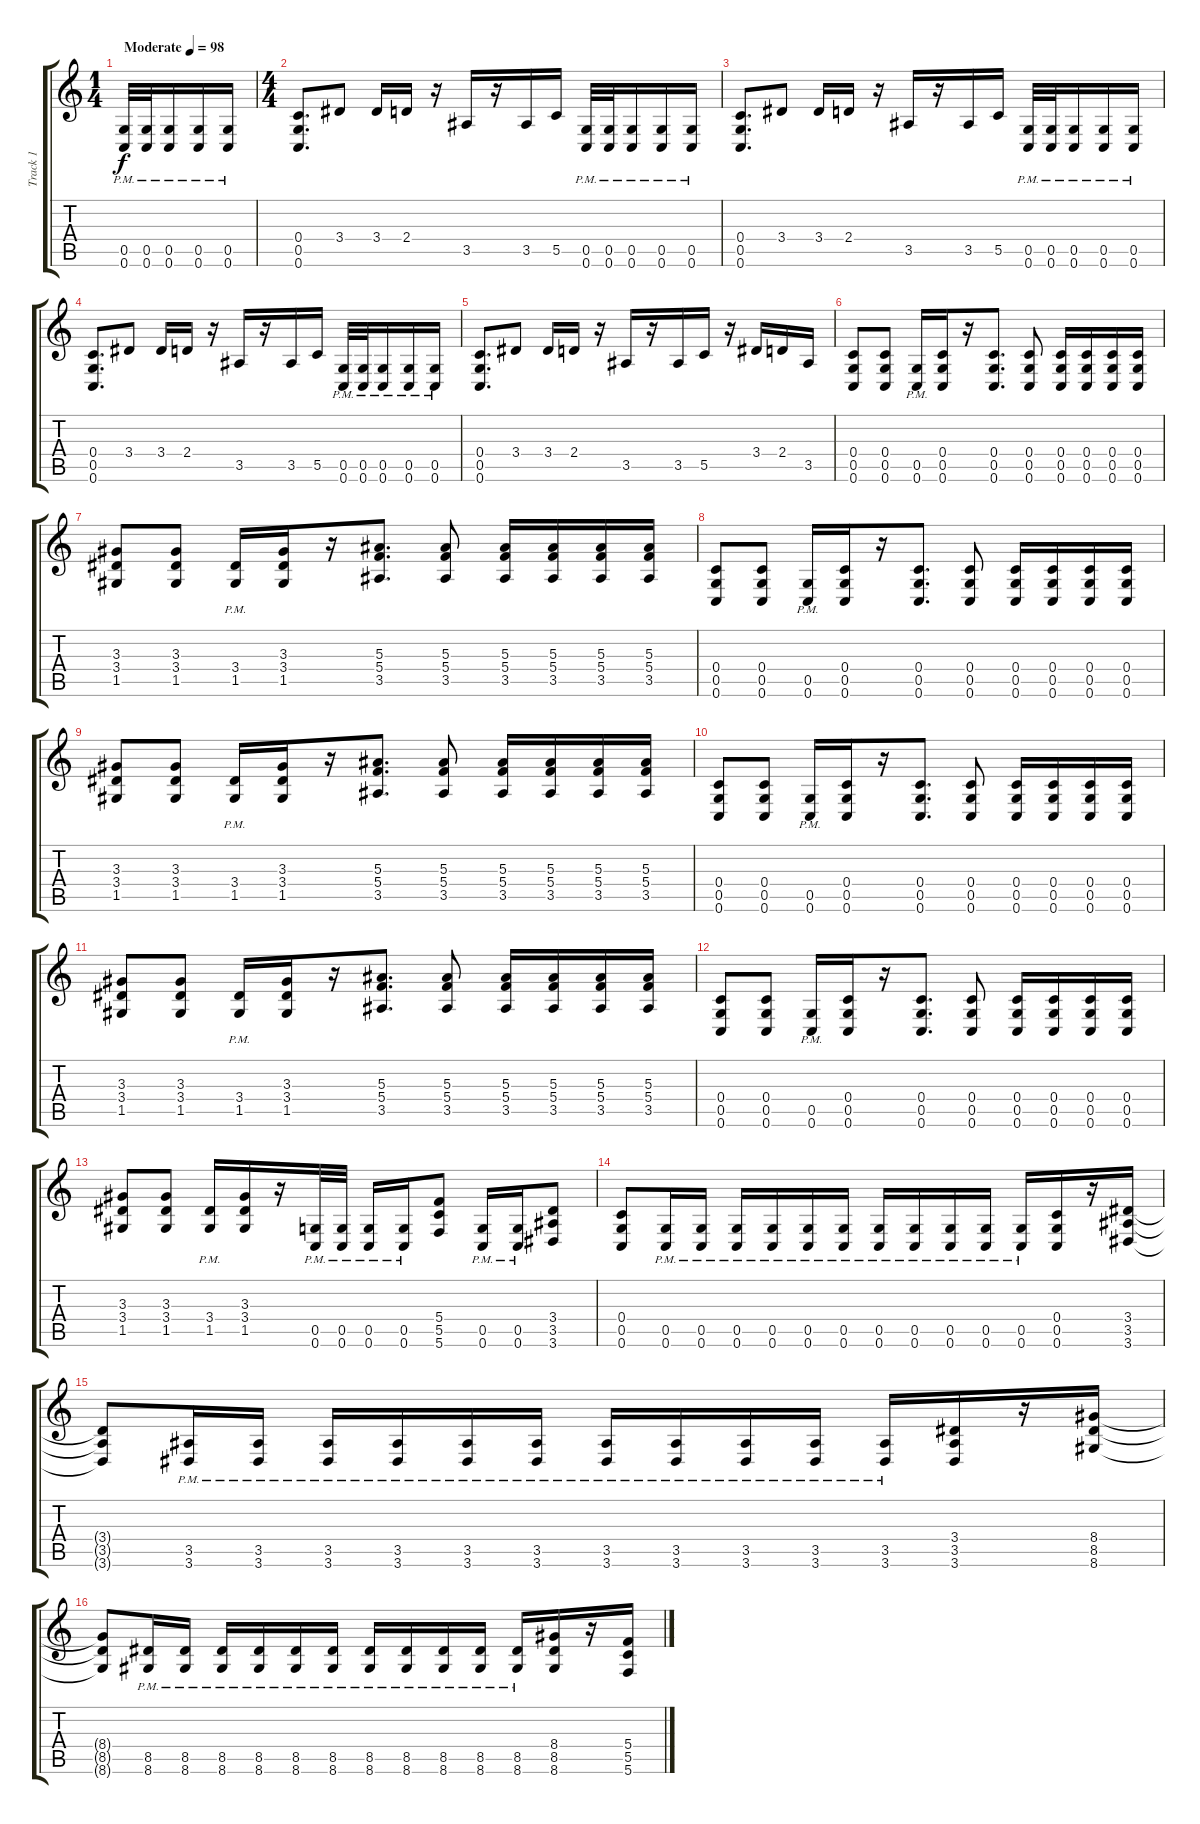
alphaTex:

\track ("Track 1" "Track 1") {instrument overdrivenguitar}
\staff {score tabs}
\tuning (D4 A3 F3 C3 G2 C2) {hide}
\ts (1 4)
\tempo (98 "Moderate")
\clef g2
\ks c
(0.5{pm} 0.6{pm}).32{dy f instrument overdrivenguitar} (0.5{pm} 0.6{pm}).32 (0.5{pm} 0.6{pm}).16 (0.5{pm} 0.6{pm}).16 (0.5{pm} 0.6{pm}).16 |
\ts (4 4)
(0.4 0.5 0.6).8{d} 3.4.8 3.4.16 2.4.16 r.16 3.5.16 r.16 3.5.16 5.5.16 (0.5{pm} 0.6{pm}).32 (0.5{pm} 0.6{pm}).32 (0.5{pm} 0.6{pm}).16 (0.5{pm} 0.6{pm}).16 (0.5{pm} 0.6{pm}).16 |
(0.4 0.5 0.6).8{d} 3.4.8 3.4.16 2.4.16 r.16 3.5.16 r.16 3.5.16 5.5.16 (0.5{pm} 0.6{pm}).32 (0.5{pm} 0.6{pm}).32 (0.5{pm} 0.6{pm}).16 (0.5{pm} 0.6{pm}).16 (0.5{pm} 0.6{pm}).16 |
(0.4 0.5 0.6).8{d} 3.4.8 3.4.16 2.4.16 r.16 3.5.16 r.16 3.5.16 5.5.16 (0.5{pm} 0.6{pm}).32 (0.5{pm} 0.6{pm}).32 (0.5{pm} 0.6{pm}).16 (0.5{pm} 0.6{pm}).16 (0.5{pm} 0.6{pm}).16 |
(0.4 0.5 0.6).8{d} 3.4.8 3.4.16 2.4.16 r.16 3.5.16 r.16 3.5.16 5.5.16 r.16 3.4.16 2.4.16 3.5.16 |
(0.4 0.5 0.6).8 (0.4 0.5 0.6).8 (0.5{pm} 0.6{pm}).16 (0.4 0.5 0.6).16 r.16 (0.4 0.5 0.6).8{d} (0.4 0.5 0.6).8 (0.4 0.5 0.6).16 (0.4 0.5 0.6).16 (0.4 0.5 0.6).16 (0.4 0.5 0.6).16 |
(3.3 3.4 1.5).8 (3.3 3.4 1.5).8 (3.4{pm} 1.5{pm}).16 (3.3 3.4 1.5).16 r.16 (5.3 5.4 3.5).8{d} (5.3 5.4 3.5).8 (5.3 5.4 3.5).16 (5.3 5.4 3.5).16 (5.3 5.4 3.5).16 (5.3 5.4 3.5).16 |
(0.4 0.5 0.6).8 (0.4 0.5 0.6).8 (0.5{pm} 0.6{pm}).16 (0.4 0.5 0.6).16 r.16 (0.4 0.5 0.6).8{d} (0.4 0.5 0.6).8 (0.4 0.5 0.6).16 (0.4 0.5 0.6).16 (0.4 0.5 0.6).16 (0.4 0.5 0.6).16 |
(3.3 3.4 1.5).8 (3.3 3.4 1.5).8 (3.4{pm} 1.5{pm}).16 (3.3 3.4 1.5).16 r.16 (5.3 5.4 3.5).8{d} (5.3 5.4 3.5).8 (5.3 5.4 3.5).16 (5.3 5.4 3.5).16 (5.3 5.4 3.5).16 (5.3 5.4 3.5).16 |
(0.4 0.5 0.6).8 (0.4 0.5 0.6).8 (0.5{pm} 0.6{pm}).16 (0.4 0.5 0.6).16 r.16 (0.4 0.5 0.6).8{d} (0.4 0.5 0.6).8 (0.4 0.5 0.6).16 (0.4 0.5 0.6).16 (0.4 0.5 0.6).16 (0.4 0.5 0.6).16 |
(3.3 3.4 1.5).8 (3.3 3.4 1.5).8 (3.4{pm} 1.5{pm}).16 (3.3 3.4 1.5).16 r.16 (5.3 5.4 3.5).8{d} (5.3 5.4 3.5).8 (5.3 5.4 3.5).16 (5.3 5.4 3.5).16 (5.3 5.4 3.5).16 (5.3 5.4 3.5).16 |
(0.4 0.5 0.6).8 (0.4 0.5 0.6).8 (0.5{pm} 0.6{pm}).16 (0.4 0.5 0.6).16 r.16 (0.4 0.5 0.6).8{d} (0.4 0.5 0.6).8 (0.4 0.5 0.6).16 (0.4 0.5 0.6).16 (0.4 0.5 0.6).16 (0.4 0.5 0.6).16 |
(3.3 3.4 1.5).8 (3.3 3.4 1.5).8 (3.4{pm} 1.5{pm}).16 (3.3 3.4 1.5).16 r.16 (0.5{pm} 0.6{pm}).32 (0.5{pm} 0.6{pm}).32 (0.5{pm} 0.6{pm}).16 (0.5{pm} 0.6).16 (5.4 5.5 5.6).8 (0.5{pm} 0.6{pm}).16 (0.5{pm} 0.6{pm}).16 (3.4 3.5 3.6).8 |
(0.4 0.5 0.6).8 (0.5{pm} 0.6{pm}).16 (0.5{pm} 0.6{pm}).16 (0.5{pm} 0.6{pm}).16 (0.5{pm} 0.6{pm}).16 (0.5{pm} 0.6{pm}).16 (0.5{pm} 0.6{pm}).16 (0.5{pm} 0.6{pm}).16 (0.5{pm} 0.6{pm}).16 (0.5{pm} 0.6{pm}).16 (0.5{pm} 0.6{pm}).16 (0.5{pm} 0.6{pm}).16 (0.4 0.5 0.6).16 r.16 (3.4 3.5 3.6).16 |
(3.4{t} 3.5{t} 3.6{t}).8 (3.5{pm} 3.6{pm}).16 (3.5{pm} 3.6{pm}).16 (3.5{pm} 3.6{pm}).16 (3.5{pm} 3.6{pm}).16 (3.5{pm} 3.6{pm}).16 (3.5{pm} 3.6{pm}).16 (3.5{pm} 3.6{pm}).16 (3.5{pm} 3.6{pm}).16 (3.5{pm} 3.6{pm}).16 (3.5{pm} 3.6{pm}).16 (3.5{pm} 3.6{pm}).16 (3.4 3.5 3.6).16 r.16 (8.4 8.5 8.6).16 |
(8.4{t} 8.5{t} 8.6{t}).8 (8.5{pm} 8.6{pm}).16 (8.5{pm} 8.6{pm}).16 (8.5{pm} 8.6{pm}).16 (8.5{pm} 8.6{pm}).16 (8.5{pm} 8.6{pm}).16 (8.5{pm} 8.6{pm}).16 (8.5{pm} 8.6{pm}).16 (8.5{pm} 8.6{pm}).16 (8.5{pm} 8.6{pm}).16 (8.5{pm} 8.6{pm}).16 (8.5{pm} 8.6{pm}).16 (8.4 8.5 8.6).16 r.16 (5.4 5.5 5.6).16
